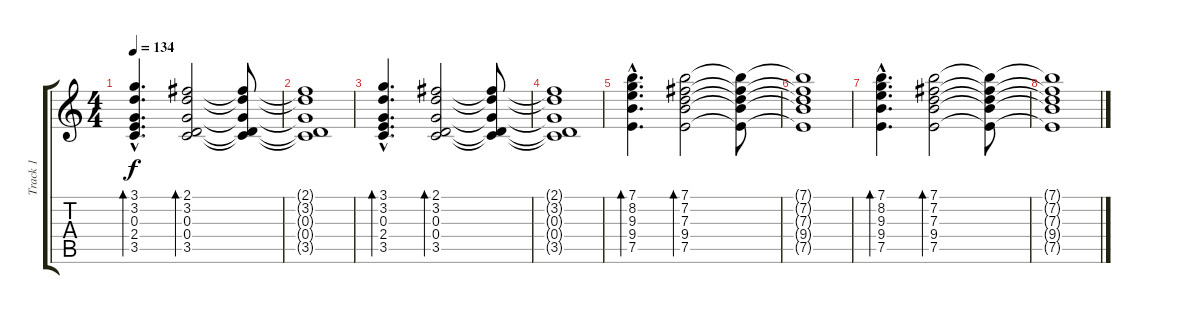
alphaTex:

\track ("Track 1" "Track 1") {instrument acousticguitarsteel}
\staff {score tabs}
\tuning (E4 B3 G3 D3 A2 E2) {hide}
\ts (4 4)
\tempo 134
\clef g2
\ks c
(3.1{hac} 3.2{hac} 0.3{hac} 2.4{hac} 3.5{hac}).4{d bd 60 dy f} (2.1 3.2 0.3 0.4 3.5).2{bd 60} (2.1{t} 3.2{t} 0.3{t} 0.4{t} 3.5{t}).8 |
(2.1{t} 3.2{t} 0.3{t} 0.4{t} 3.5{t}).1 |
(3.1{hac} 3.2{hac} 0.3{hac} 2.4{hac} 3.5{hac}).4{d bd 60} (2.1 3.2 0.3 0.4 3.5).2{bd 60} (2.1{t} 3.2{t} 0.3{t} 0.4{t} 3.5{t}).8 |
(2.1{t} 3.2{t} 0.3{t} 0.4{t} 3.5{t}).1 |
(7.1{hac} 8.2{hac} 9.3{hac} 9.4{hac} 7.5{hac}).4{d bd 60} (7.1 7.2 7.3 9.4 7.5).2{bd 60} (7.1{t} 7.2{t} 7.3{t} 9.4{t} 7.5{t}).8 |
(7.1{t} 7.2{t} 7.3{t} 9.4{t} 7.5{t}).1 |
(7.1{hac} 8.2{hac} 9.3{hac} 9.4{hac} 7.5{hac}).4{d bd 60} (7.1 7.2 7.3 9.4 7.5).2{bd 60} (7.1{t} 7.2{t} 7.3{t} 9.4{t} 7.5{t}).8 |
(7.1{t} 7.2{t} 7.3{t} 9.4{t} 7.5{t}).1
